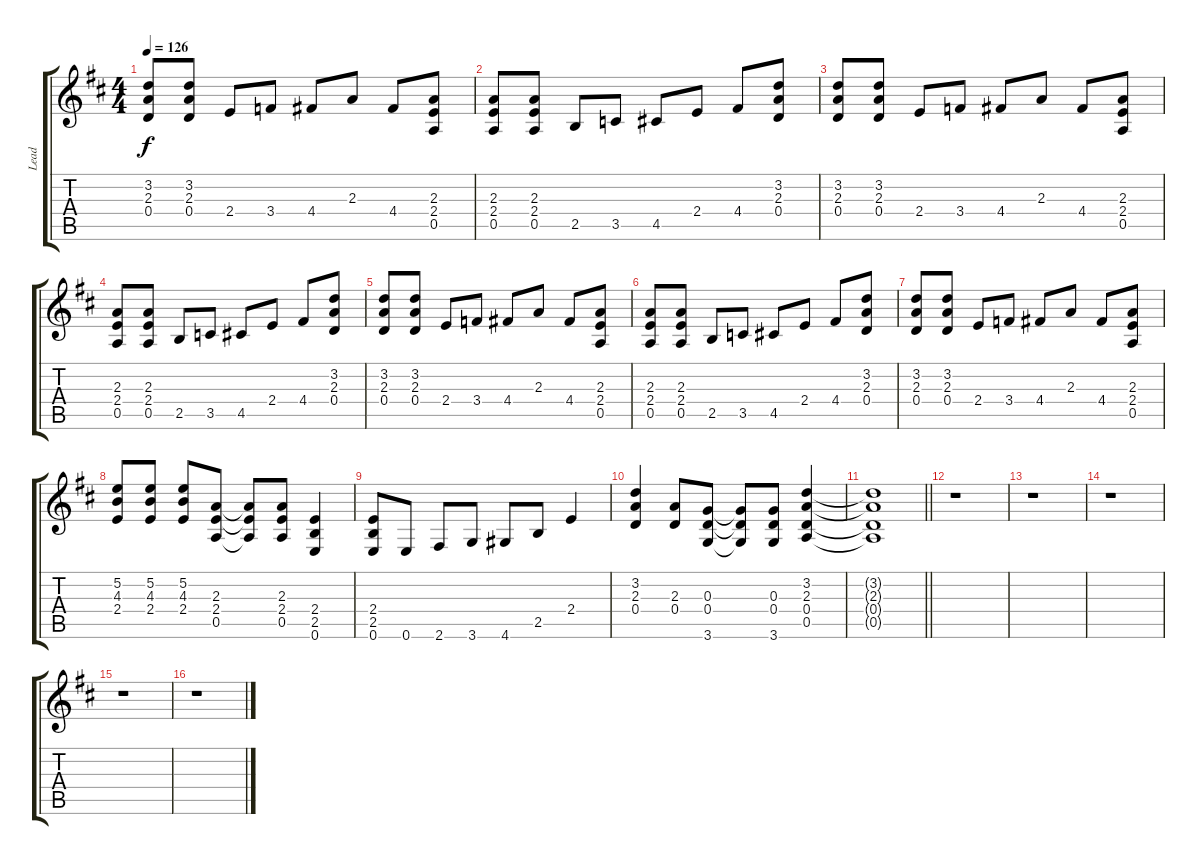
\track ("Lead" "Lead") {instrument distortionguitar}
\staff {score tabs}
\tuning (E4 B3 G3 D3 A2 E2) {hide}
\ts (4 4)
\tempo 126
\clef g2
\ks d
(3.2 2.3 0.4).8{dy f} (3.2 2.3 0.4).8 2.4.8 3.4.8 4.4.8 2.3.8 4.4.8 (2.3 2.4 0.5).8 |
(2.3 2.4 0.5).8 (2.3 2.4 0.5).8 2.5.8 3.5.8 4.5.8 2.4.8 4.4.8 (3.2 2.3 0.4).8 |
(3.2 2.3 0.4).8 (3.2 2.3 0.4).8 2.4.8 3.4.8 4.4.8 2.3.8 4.4.8 (2.3 2.4 0.5).8 |
(2.3 2.4 0.5).8 (2.3 2.4 0.5).8 2.5.8 3.5.8 4.5.8 2.4.8 4.4.8 (3.2 2.3 0.4).8 |
(3.2 2.3 0.4).8 (3.2 2.3 0.4).8 2.4.8 3.4.8 4.4.8 2.3.8 4.4.8 (2.3 2.4 0.5).8 |
(2.3 2.4 0.5).8 (2.3 2.4 0.5).8 2.5.8 3.5.8 4.5.8 2.4.8 4.4.8 (3.2 2.3 0.4).8 |
(3.2 2.3 0.4).8 (3.2 2.3 0.4).8 2.4.8 3.4.8 4.4.8 2.3.8 4.4.8 (2.3 2.4 0.5).8 |
(5.2 4.3 2.4).8 (5.2 4.3 2.4).8 (5.2 4.3 2.4).8 (2.3 2.4 0.5).8 (2.3{t} 2.4{t} 0.5{t}).8 (2.3 2.4 0.5).8 (2.4 2.5 0.6).4 |
(2.4 2.5 0.6).8 0.6.8 2.6.8 3.6.8 4.6.8 2.5.8 2.4.4 |
(3.2 2.3 0.4).4 (2.3 0.4).8 (0.3 0.4 3.6).8 (0.3{t} 0.4{t} 3.6{t}).8 (0.3 0.4 3.6).8 (3.2 2.3 0.4 0.5).4 |
\barLineRight lightlight
(3.2{t} 2.3{t} 0.4{t} 0.5{t}).1 |
r.1 |
r.1 |
r.1 |
r.1 |
r.1
